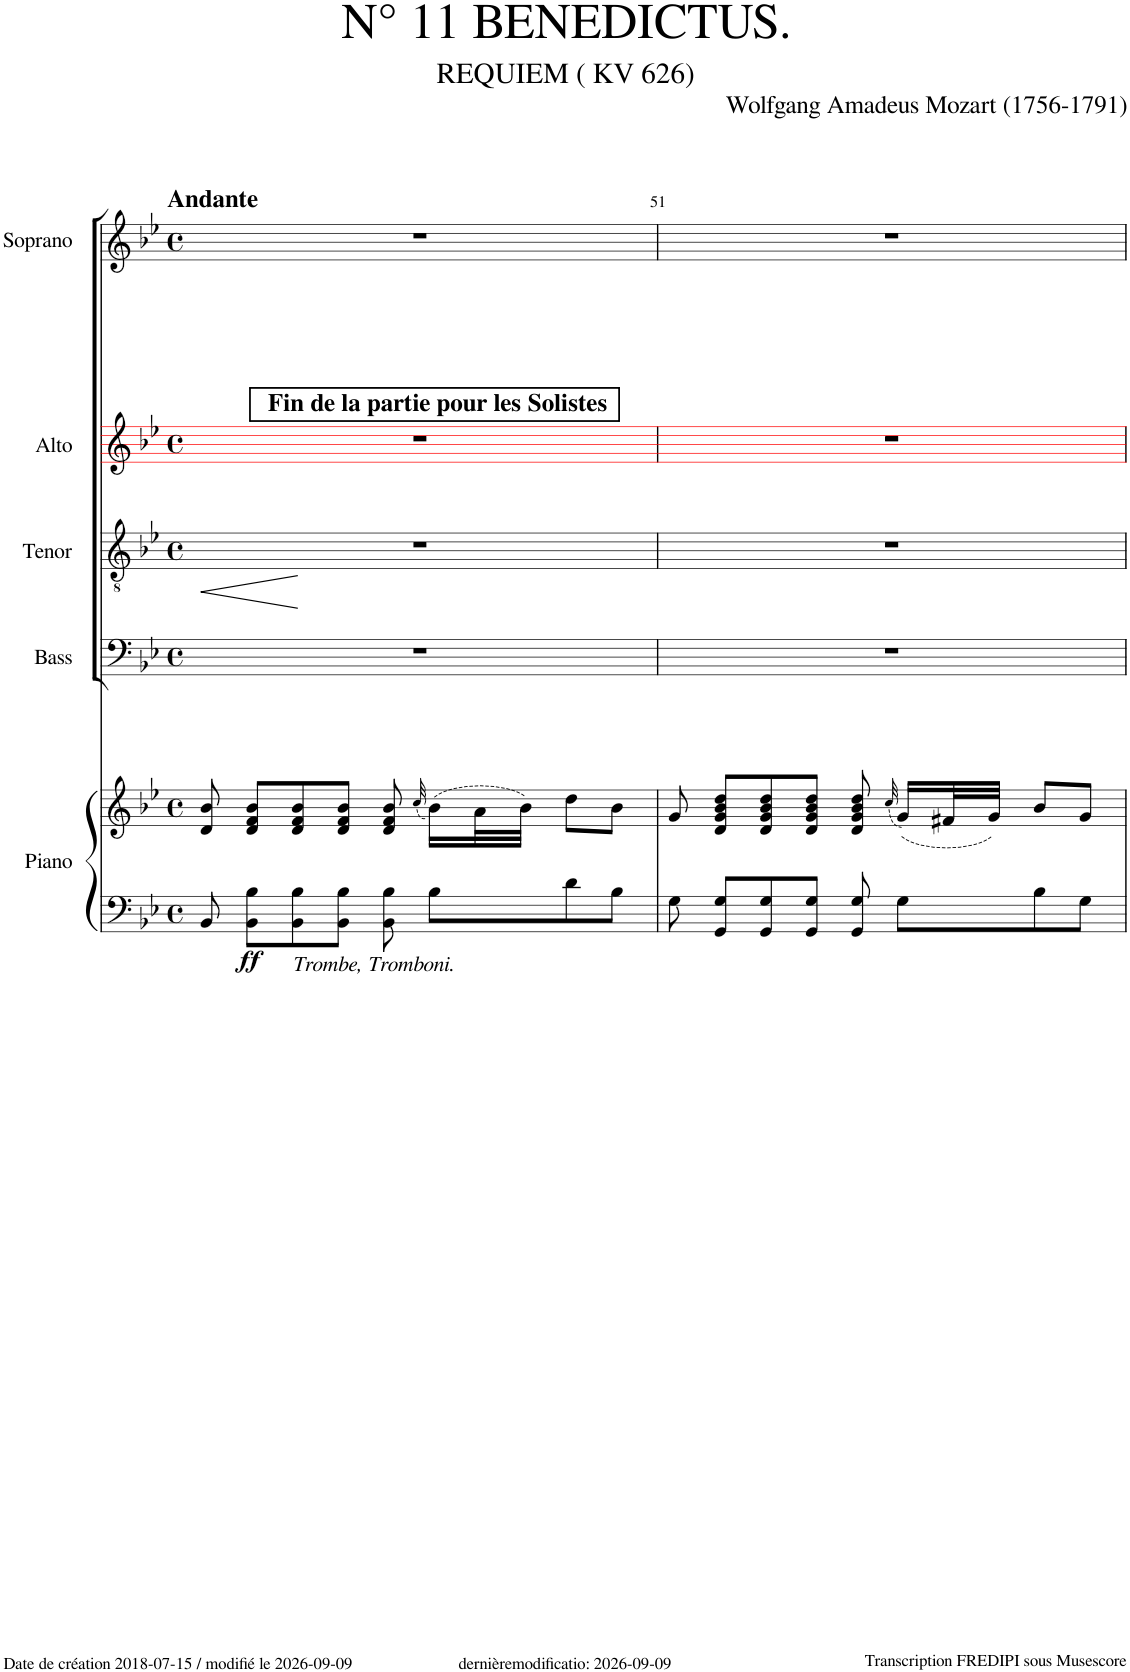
**kern	**kern	**dynam	**kern	**kern	**dynam	**kern	**kern
*part5	*part5	*part5	*part4	*part3	*part3	*part2	*part1
*staff6	*staff5	*staff5/6	*staff4	*staff3	*staff3	*staff2	*staff1
*I"Piano	*	*	*I"Bass	*I"Tenor	*	*I"Alto	*I"Soprano
*I'Pno	*	*	*	*	*	*	*
*	*	*	*	*	*	*stria5	*
*clefF4	*clefG2	*	*clefF4	*clefGv2	*	*clefG2	*clefG2
*	*	*	*	*	*	*ITrd1c2	*
*k[b-e-]	*k[b-e-]	*	*k[b-e-]	*k[b-e-]	*	*k[b-e-]	*k[b-e-]
*M4/4	*M4/4	*	*M4/4	*M4/4	*	*M4/4	*M4/4
*met(c)	*met(c)	*	*met(c)	*met(c)	*	*met(c)	*met(c)
=50	=50	=50	=50	=50	=50	=50	=50
!	!	!	!	!	!	!	!LO:TX:a:B:t=Andante
!	!	!	!	!	!	!	!LO:TX:b:B:t=Fin de la partie pour les Solistes
!	!	!	!	!	!LO:HP:b	!	!
8BB-/	8d/ 8b-/	.	1r	1r	<	1r	1r
!	!	!LO:DY:b=2	!	!	!	!	!
8BB-\ 8B-\L	8d/ 8f/ 8b-/L	ff	.	.	.	.	.
!LO:TX:b:i:t=Trombe, Tromboni.	!	!	!	!	!	!	!
8BB-\ 8B-\	8d/ 8f/ 8b-/	.	.	.	.	.	.
8BB-\ 8B-\J	8d/ 8f/ 8b-/J	.	.	.	.	.	.
8BB-\ 8B-\	8d/ 8f/ 8b-/	.	.	.	.	.	.
.	(32qcc/	.	.	.	.	.	.
8B-'\L	(16b-\LL)	.	.	.	.	.	.
.	32a\L	.	.	.	.	.	.
.	32b-\JJJ)	.	.	.	.	.	.
8d'\	8dd'\L	.	.	.	.	.	.
8B-'\J	8b-'\J	.	.	.	.	.	.
.	.	.	.	.	[	.	.
=51	=51	=51	=51	=51	=51	=51	=51
8G\	8g/	.	1r	1r	.	1r	1r
8GG/ 8G/L	8d/ 8g/ 8b-/ 8dd/L	.	.	.	.	.	.
8GG/ 8G/	8d/ 8g/ 8b-/ 8dd/	.	.	.	.	.	.
8GG/ 8G/J	8d/ 8g/ 8b-/ 8dd/J	.	.	.	.	.	.
8GG/ 8G/	8d/ 8g/ 8b-/ 8dd/	.	.	.	.	.	.
.	(32qcc/	.	.	.	.	.	.
8G'\L	(16g/LL)	.	.	.	.	.	.
.	32f#X/L	.	.	.	.	.	.
.	32g/JJJ)	.	.	.	.	.	.
8B-'\	8b-'/L	.	.	.	.	.	.
8G'\J	8g'/J	.	.	.	.	.	.
=	=	=	=	=	=	=	=
*-	*-	*-	*-	*-	*-	*-	*-
